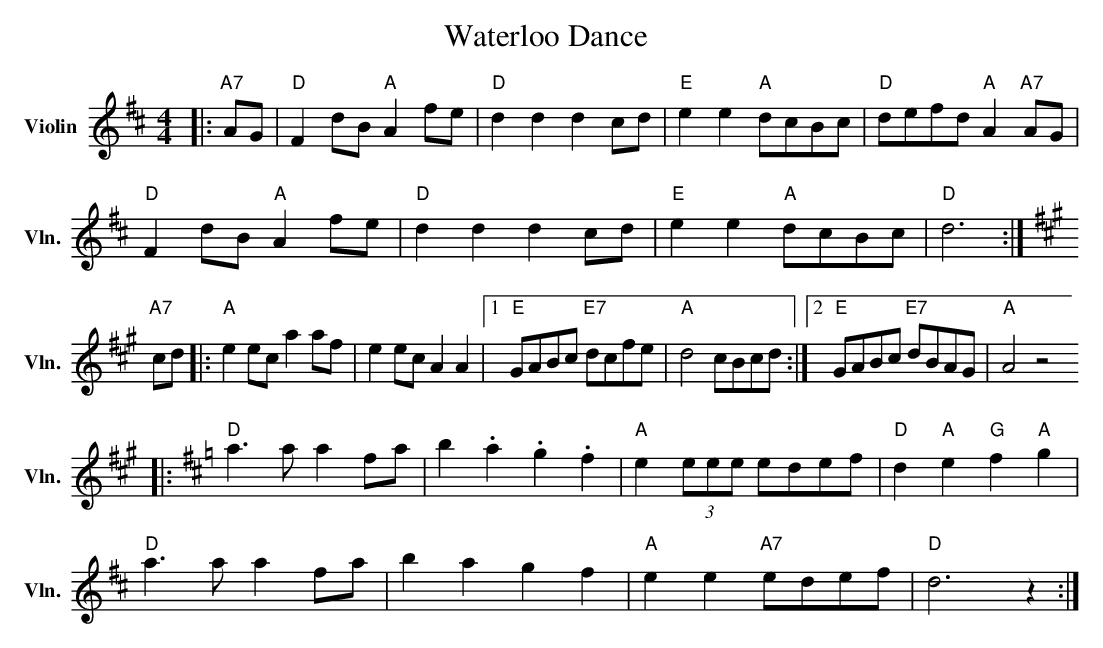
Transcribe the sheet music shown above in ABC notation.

X:1
T:Waterloo Dance
L:1/8
M:4/4
K:D
V:1 treble nm="Violin" snm="Vln."
V:1
|:"A7" AG | "D" F2 dB "A" A2 fe | "D" d2 d2 d2 cd | "E" e2 e2 "A" dcBc | "D" defd "A" A2 "A7" AG |
  "D"  F2 dB"A" A2 fe           | "D" d2 d2 d2 cd | "E" e2 e2"A" dcBc  | "D" d6 :|
[K:A]"A7" cd |: "A" e2 ec a2 af |  e2 ec A2 A2    |1 "E" GABc "E7" dcfe | "A" d4 cBcd :|2"E" GABc"E7" dBAG |"A" A4 z4
|: [K:D]"D" a3 a a2 fa          | b2 .a2 .g2 .f2   |"A" e2 (3eee edef | "D" d2"A" e2"G" f2"A" g2 |
"D" a3 a a2 fa | b2 a2 g2 f2 | "A" e2 e2 "A7" edef |"D" d6 z2 :|
